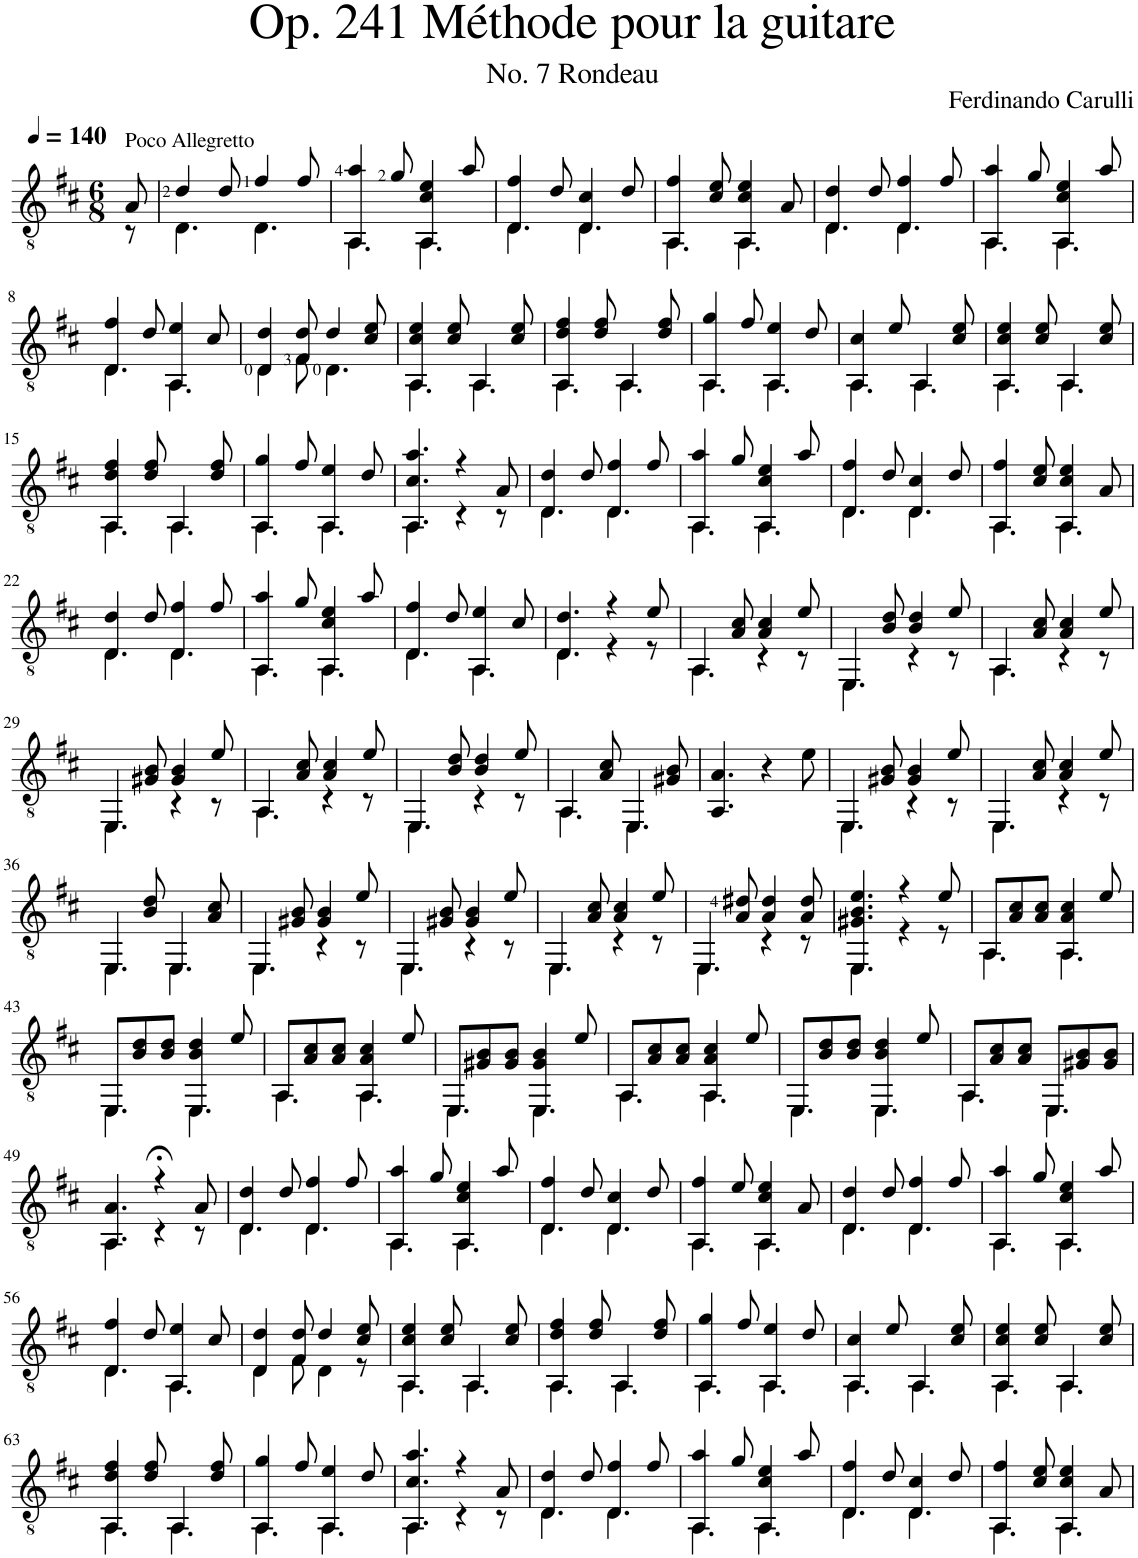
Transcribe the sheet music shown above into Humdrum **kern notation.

**kern
*part1
*staff1
*I"Classical Guitar
*I'Guit.
*clefGv2
*k[f#c#]
*M6/8
*MM140
=1
*^
!LO:TX:a:t=Poco Allegretto	!
8A/	8r
=2	=2
4d/	4.D\
8d/	.
4f#/	4.D\
8f#/	.
=3	=3
!LO:N:n=1:head=solid	!
4AA/ 4a/	4.AA\
8g/	.
!LO:N:n=1:head=solid	!
4AA/ 4c#/ 4e/	4.AA\
8a/	.
=4	=4
!LO:N:n=1:head=solid	!
4D/ 4f#/	4.D\
8d/	.
!LO:N:n=1:head=solid	!
4D/ 4c#/	4.D\
8d/	.
=5	=5
!LO:N:n=1:head=solid	!
4AA/ 4f#/	4.AA\
8c#/ 8e/	.
!LO:N:n=1:head=solid	!
4AA/ 4c#/ 4e/	4.AA\
8A/	.
=6	=6
!LO:N:n=1:head=solid	!
4D/ 4d/	4.D\
8d/	.
!LO:N:n=1:head=solid	!
4D/ 4f#/	4.D\
8f#/	.
=7	=7
!LO:N:n=1:head=solid	!
4AA/ 4a/	4.AA\
8g/	.
!LO:N:n=1:head=solid	!
4AA/ 4c#/ 4e/	4.AA\
8a/	.
!!LO:LB:g=z	!!
=8	=8
!LO:N:n=1:head=solid	!
4D/ 4f#/	4.D\
8d/	.
!LO:N:n=1:head=solid	!
4AA/ 4e/	4.AA\
8c#/	.
=9	=9
4D/ 4d/	4D\
8F#/ 8d/	8F#\
4d/	4.D\
8c#/ 8e/	.
=10	=10
!LO:N:n=1:head=solid	!
4AA/ 4c#/ 4e/	4.AA\
8c#/ 8e/	.
!LO:N:head=solid	!
4AA/	4.AA\
8c#/ 8e/	.
=11	=11
!LO:N:n=1:head=solid	!
4AA/ 4d/ 4f#/	4.AA\
8d/ 8f#/	.
!LO:N:head=solid	!
4AA/	4.AA\
8d/ 8f#/	.
=12	=12
!LO:N:n=1:head=solid	!
4AA/ 4g/	4.AA\
8f#/	.
!LO:N:n=1:head=solid	!
4AA/ 4e/	4.AA\
8d/	.
=13	=13
!LO:N:n=1:head=solid	!
4AA/ 4c#/	4.AA\
8e/	.
!LO:N:head=solid	!
4AA/	4.AA\
8c#/ 8e/	.
=14	=14
!LO:N:n=1:head=solid	!
4AA/ 4c#/ 4e/	4.AA\
8c#/ 8e/	.
!LO:N:head=solid	!
4AA/	4.AA\
8c#/ 8e/	.
!!LO:LB:g=z	!!
=15	=15
!LO:N:n=1:head=solid	!
4AA/ 4d/ 4f#/	4.AA\
8d/ 8f#/	.
!LO:N:head=solid	!
4AA/	4.AA\
8d/ 8f#/	.
=16	=16
!LO:N:n=1:head=solid	!
4AA/ 4g/	4.AA\
8f#/	.
!LO:N:n=1:head=solid	!
4AA/ 4e/	4.AA\
8d/	.
=17	=17
4.AA/ 4.c#/ 4.a/	4.AA\
4r	4r
8A/	8r
=18	=18
!LO:N:n=1:head=solid	!
4D/ 4d/	4.D\
8d/	.
!LO:N:n=1:head=solid	!
4D/ 4f#/	4.D\
8f#/	.
=19	=19
!LO:N:n=1:head=solid	!
4AA/ 4a/	4.AA\
8g/	.
!LO:N:n=1:head=solid	!
4AA/ 4c#/ 4e/	4.AA\
8a/	.
=20	=20
!LO:N:n=1:head=solid	!
4D/ 4f#/	4.D\
8d/	.
!LO:N:n=1:head=solid	!
4D/ 4c#/	4.D\
8d/	.
=21	=21
!LO:N:n=1:head=solid	!
4AA/ 4f#/	4.AA\
8c#/ 8e/	.
!LO:N:n=1:head=solid	!
4AA/ 4c#/ 4e/	4.AA\
8A/	.
!!LO:LB:g=z	!!
=22	=22
!LO:N:n=1:head=solid	!
4D/ 4d/	4.D\
8d/	.
!LO:N:n=1:head=solid	!
4D/ 4f#/	4.D\
8f#/	.
=23	=23
!LO:N:n=1:head=solid	!
4AA/ 4a/	4.AA\
8g/	.
!LO:N:n=1:head=solid	!
4AA/ 4c#/ 4e/	4.AA\
8a/	.
=24	=24
!LO:N:n=1:head=solid	!
4D/ 4f#/	4.D\
8d/	.
!LO:N:n=1:head=solid	!
4AA/ 4e/	4.AA\
8c#/	.
=25	=25
4.D/ 4.d/	4.D\
4r	4r
8e/	8r
=26	=26
!LO:N:head=solid	!
4AA/	4.AA\
8A/ 8c#/	.
4A/ 4c#/	4r
8e/	8r
=27	=27
!LO:N:head=solid	!
4EE/	4.EE\
8B/ 8d/	.
4B/ 4d/	4r
8e/	8r
=28	=28
!LO:N:head=solid	!
4AA/	4.AA\
8A/ 8c#/	.
4A/ 4c#/	4r
8e/	8r
!!LO:LB:g=z	!!
=29	=29
!LO:N:head=solid	!
4EE/	4.EE\
8G#X/ 8B/	.
4G#/ 4B/	4r
8e/	8r
=30	=30
!LO:N:head=solid	!
4AA/	4.AA\
8A/ 8c#/	.
4A/ 4c#/	4r
8e/	8r
=31	=31
!LO:N:head=solid	!
4EE/	4.EE\
8B/ 8d/	.
4B/ 4d/	4r
8e/	8r
=32	=32
!LO:N:head=solid	!
4AA/	4.AA\
8A/ 8c#/	.
!LO:N:head=solid	!
4EE/	4.EE\
8G#X/ 8B/	.
*v	*v
=33
!LO:N:n=1:head=solid
4.AA/ 4.A/
4r
8e\
=34
!LO:N:head=solid
*^
4EE/	4.EE\
8G#X/ 8B/	.
4G#/ 4B/	4r
8e/	8r
=35	=35
!LO:N:head=solid	!
4EE/	4.EE\
8A/ 8c#/	.
4A/ 4c#/	4r
8e/	8r
!!LO:LB:g=z	!!
=36	=36
!LO:N:head=solid	!
4EE/	4.EE\
8B/ 8d/	.
!LO:N:head=solid	!
4EE/	4.EE\
8A/ 8c#/	.
=37	=37
!LO:N:head=solid	!
4EE/	4.EE\
8G#X/ 8B/	.
4G#/ 4B/	4r
8e/	8r
=38	=38
!LO:N:head=solid	!
4EE/	4.EE\
8G#X/ 8B/	.
4G#/ 4B/	4r
8e/	8r
=39	=39
!LO:N:head=solid	!
4EE/	4.EE\
8A/ 8c#/	.
4A/ 4c#/	4r
8e/	8r
=40	=40
!LO:N:head=solid	!
4EE/	4.EE\
8A/ 8d#X/	.
4A/ 4d#/	4r
8A/ 8d#/	8r
=41	=41
4.EE/ 4.G#X/ 4.B/ 4.e/	4.EE\
4r	4r
8e/	8r
=42	=42
!LO:N:head=solid	!
8AA/L	4.AA\
8A/ 8c#/	.
8A/ 8c#/J	.
!LO:N:n=1:head=solid	!
4AA/ 4A/ 4c#/	4.AA\
8e/	.
!!LO:LB:g=z	!!
=43	=43
!LO:N:head=solid	!
8EE/L	4.EE\
8B/ 8d/	.
8B/ 8d/J	.
!LO:N:n=1:head=solid	!
4EE/ 4B/ 4d/	4.EE\
8e/	.
=44	=44
!LO:N:head=solid	!
8AA/L	4.AA\
8A/ 8c#/	.
8A/ 8c#/J	.
!LO:N:n=1:head=solid	!
4AA/ 4A/ 4c#/	4.AA\
8e/	.
=45	=45
!LO:N:head=solid	!
8EE/L	4.EE\
8G#X/ 8B/	.
8G#/ 8B/J	.
!LO:N:n=1:head=solid	!
4EE/ 4G#/ 4B/	4.EE\
8e/	.
=46	=46
!LO:N:head=solid	!
8AA/L	4.AA\
8A/ 8c#/	.
8A/ 8c#/J	.
!LO:N:n=1:head=solid	!
4AA/ 4A/ 4c#/	4.AA\
8e/	.
=47	=47
!LO:N:head=solid	!
8EE/L	4.EE\
8B/ 8d/	.
8B/ 8d/J	.
!LO:N:n=1:head=solid	!
4EE/ 4B/ 4d/	4.EE\
8e/	.
=48	=48
!LO:N:head=solid	!
8AA/L	4.AA\
8A/ 8c#/	.
8A/ 8c#/J	.
!LO:N:head=solid	!
8EE/L	4.EE\
8G#X/ 8B/	.
8G#/ 8B/J	.
!!LO:LB:g=z	!!
=49	=49
4.AA/ 4.A/	4.AA\
4r;<	4r
8A/	8r
=50	=50
!LO:N:n=1:head=solid	!
4D/ 4d/	4.D\
8d/	.
!LO:N:n=1:head=solid	!
4D/ 4f#/	4.D\
8f#/	.
=51	=51
!LO:N:n=1:head=solid	!
4AA/ 4a/	4.AA\
8g/	.
!LO:N:n=1:head=solid	!
4AA/ 4c#/ 4e/	4.AA\
8a/	.
=52	=52
!LO:N:n=1:head=solid	!
4D/ 4f#/	4.D\
8d/	.
!LO:N:n=1:head=solid	!
4D/ 4c#/	4.D\
8d/	.
=53	=53
!LO:N:n=1:head=solid	!
4AA/ 4f#/	4.AA\
8e/	.
!LO:N:n=1:head=solid	!
4AA/ 4c#/ 4e/	4.AA\
8A/	.
=54	=54
!LO:N:n=1:head=solid	!
4D/ 4d/	4.D\
8d/	.
!LO:N:n=1:head=solid	!
4D/ 4f#/	4.D\
8f#/	.
=55	=55
!LO:N:n=1:head=solid	!
4AA/ 4a/	4.AA\
8g/	.
!LO:N:n=1:head=solid	!
4AA/ 4c#/ 4e/	4.AA\
8a/	.
!!LO:LB:g=z	!!
=56	=56
!LO:N:n=1:head=solid	!
4D/ 4f#/	4.D\
8d/	.
!LO:N:n=1:head=solid	!
4AA/ 4e/	4.AA\
8c#/	.
=57	=57
!LO:N:n=1:head=solid	!
4D/ 4d/	4D\
8F#/ 8d/	8F#\
4d/	4D\
8c#/ 8e/	8r
=58	=58
!LO:N:n=1:head=solid	!
4AA/ 4c#/ 4e/	4.AA\
8c#/ 8e/	.
!LO:N:head=solid	!
4AA/	4.AA\
8c#/ 8e/	.
=59	=59
!LO:N:n=1:head=solid	!
4AA/ 4d/ 4f#/	4.AA\
8d/ 8f#/	.
!LO:N:head=solid	!
4AA/	4.AA\
8d/ 8f#/	.
=60	=60
!LO:N:n=1:head=solid	!
4AA/ 4g/	4.AA\
8f#/	.
!LO:N:n=1:head=solid	!
4AA/ 4e/	4.AA\
8d/	.
=61	=61
!LO:N:n=1:head=solid	!
4AA/ 4c#/	4.AA\
8e/	.
!LO:N:head=solid	!
4AA/	4.AA\
8c#/ 8e/	.
=62	=62
!LO:N:n=1:head=solid	!
4AA/ 4c#/ 4e/	4.AA\
8c#/ 8e/	.
!LO:N:head=solid	!
4AA/	4.AA\
8c#/ 8e/	.
!!LO:LB:g=z	!!
=63	=63
!LO:N:n=1:head=solid	!
4AA/ 4d/ 4f#/	4.AA\
8d/ 8f#/	.
!LO:N:head=solid	!
4AA/	4.AA\
8d/ 8f#/	.
=64	=64
!LO:N:n=1:head=solid	!
4AA/ 4g/	4.AA\
8f#/	.
!LO:N:n=1:head=solid	!
4AA/ 4e/	4.AA\
8d/	.
=65	=65
!LO:N:n=1:head=solid	!
4.AA/ 4.c#/ 4.a/	4.AA\
4r	4r
8A/	8r
=66	=66
!LO:N:n=1:head=solid	!
4D/ 4d/	4.D\
8d/	.
!LO:N:n=1:head=solid	!
4D/ 4f#/	4.D\
8f#/	.
=67	=67
!LO:N:n=1:head=solid	!
4AA/ 4a/	4.AA\
8g/	.
!LO:N:n=1:head=solid	!
4AA/ 4c#/ 4e/	4.AA\
8a/	.
=68	=68
!LO:N:n=1:head=solid	!
4D/ 4f#/	4.D\
8d/	.
!LO:N:n=1:head=solid	!
4D/ 4c#/	4.D\
8d/	.
=69	=69
!LO:N:n=1:head=solid	!
4AA/ 4f#/	4.AA\
8c#/ 8e/	.
!LO:N:n=1:head=solid	!
4AA/ 4c#/ 4e/	4.AA\
8A/	.
*v	*v
=
*-
